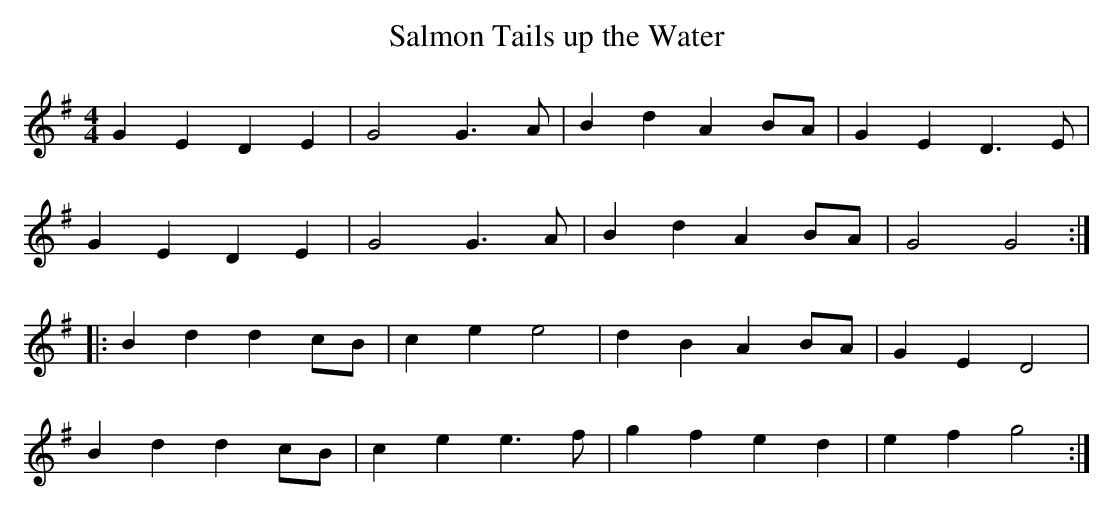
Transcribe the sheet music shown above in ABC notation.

X:1
T:Salmon Tails up the Water
L:1/8
M:4/4
K:G major
G2E2D2E2|G4G3A|B2d2A2BA|G2E2D3E|
G2E2D2E2|G4G3A|B2d2A2BA|G4G4:|
|:B2d2d2cB|c2e2e4|d2B2A2BA|G2E2D4|
B2d2d2cB|c2e2e3f|g2f2e2d2|e2f2g4:|
